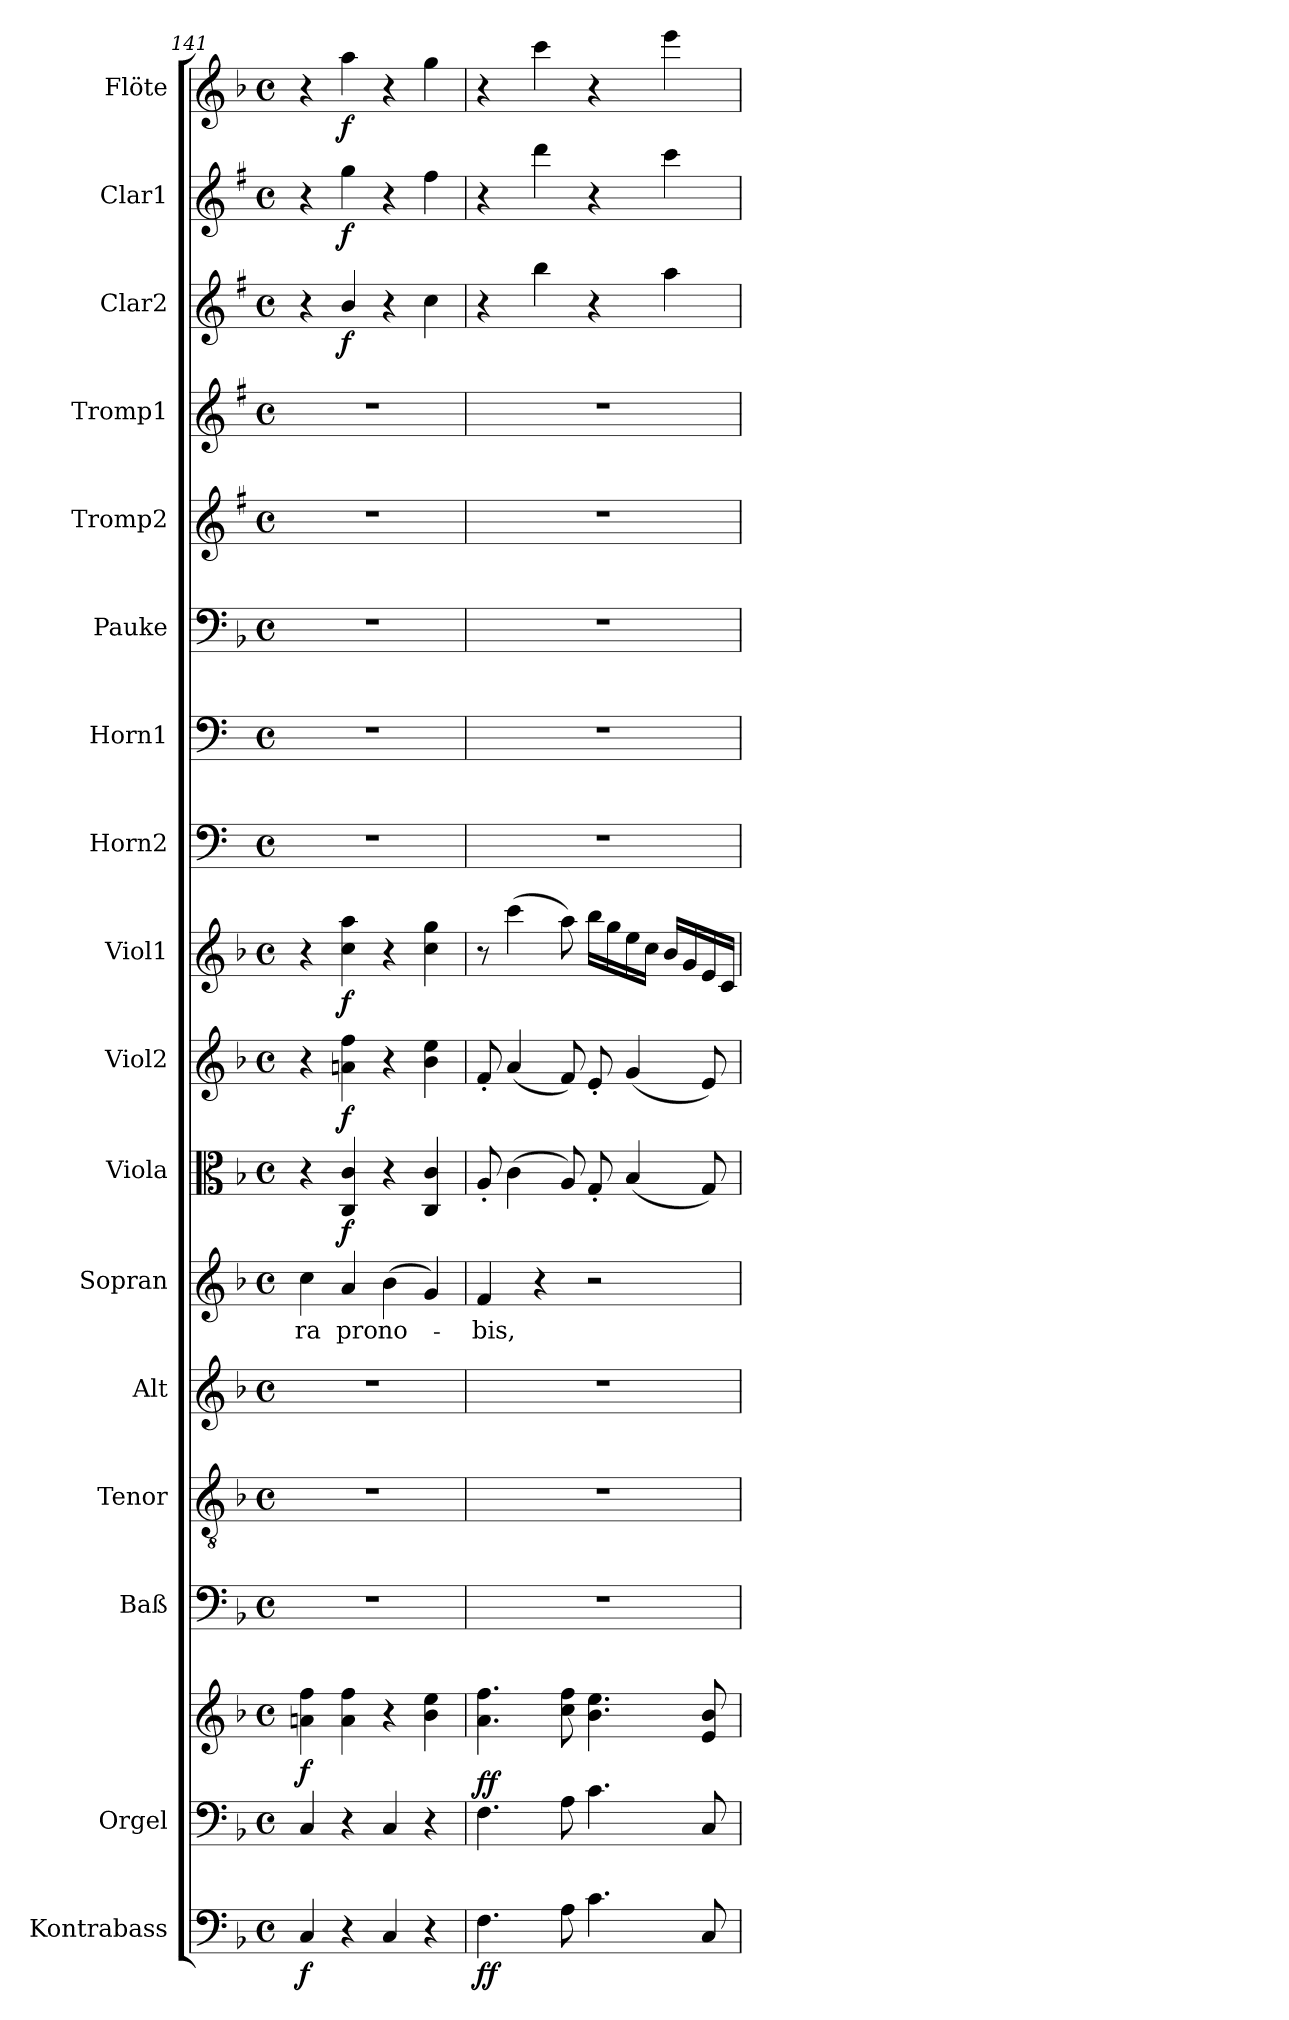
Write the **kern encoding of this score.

**kern	**dynam	**kern	**kern	**dynam	**kern	**kern	**kern	**kern	**text	**kern	**dynam	**kern	**dynam	**kern	**dynam	**kern	**kern	**kern	**kern	**kern	**kern	**dynam	**kern	**dynam	**kern	**dynam
*part17	*part17	*part16	*part16	*part16	*part15	*part14	*part13	*part12	*part12	*part11	*part11	*part10	*part10	*part9	*part9	*part8	*part7	*part6	*part5	*part4	*part3	*part3	*part2	*part2	*part1	*part1
*staff18	*staff18	*staff17	*staff16	*staff16/17	*staff15	*staff14	*staff13	*staff12	*staff12	*staff11	*staff11	*staff10	*staff10	*staff9	*staff9	*staff8	*staff7	*staff6	*staff5	*staff4	*staff3	*staff3	*staff2	*staff2	*staff1	*staff1
*I"Kontrabass	*	*I"Orgel	*	*	*I"Baß	*I"Tenor	*I"Alt	*I"Sopran	*	*I"Viola	*	*I"Viol2	*	*I"Viol1	*	*I"Horn2	*I"Horn1	*I"Pauke	*I"Tromp2	*I"Tromp1	*I"Clar2	*	*I"Clar1	*	*I"Flöte	*
*I'Kb	*	*	*	*	*I'B	*I'T	*I'A	*I'S	*	*I'Vla	*	*I'Vl2	*	*I'Vl1	*	*I'Hr2	*I'Hr1	*I'Pk	*I'Tr2	*I'Tr1	*I'Cl2	*	*I'Cl1	*	*I'Fl	*
*clefF4	*	*clefF4	*clefG2	*	*clefF4	*clefGv2	*clefG2	*clefG2	*	*clefC3	*	*clefG2	*	*clefG2	*	*clefF4	*clefF4	*clefF4	*clefG2	*clefG2	*clefG2	*	*clefG2	*	*clefG2	*
*ITrd7c12	*	*	*	*	*	*	*	*	*	*	*	*	*	*	*	*ITrd4c7	*ITrd4c7	*	*ITrd1c2	*ITrd1c2	*ITrd1c2	*	*ITrd1c2	*	*	*
*k[b-]	*	*k[b-]	*k[b-]	*	*k[b-]	*k[b-]	*k[b-]	*k[b-]	*	*k[b-]	*	*k[b-]	*	*k[b-]	*	*k[b-]	*k[b-]	*k[b-]	*k[b-]	*k[b-]	*k[b-]	*	*k[b-]	*	*k[b-]	*
*F:	*	*F:	*F:	*	*F:	*F:	*F:	*F:	*	*F:	*	*F:	*	*F:	*	*F:	*F:	*F:	*F:	*F:	*F:	*	*F:	*	*F:	*
*M4/4	*	*M4/4	*M4/4	*	*M4/4	*M4/4	*M4/4	*M4/4	*	*M4/4	*	*M4/4	*	*M4/4	*	*M4/4	*M4/4	*M4/4	*M4/4	*M4/4	*M4/4	*	*M4/4	*	*M4/4	*
*met(c)	*	*met(c)	*met(c)	*	*met(c)	*met(c)	*met(c)	*met(c)	*	*met(c)	*	*met(c)	*	*met(c)	*	*met(c)	*met(c)	*met(c)	*met(c)	*met(c)	*met(c)	*	*met(c)	*	*met(c)	*
=141	=141	=141	=141	=141	=141	=141	=141	=141	=141	=141	=141	=141	=141	=141	=141	=141	=141	=141	=141	=141	=141	=141	=141	=141	=141	=141
!	!LO:DY:b	!	!	!LO:DY:a=2	!	!	!	!	!LO:LY:b	!	!	!	!	!	!	!	!	!	!	!	!	!	!	!	!	!
4CC/	f	4C/	4an\ 4ff\	f	1r	1r	1r	4cc\	-ra	4r	.	4r	.	4r	.	1r	1r	1r	1r	1r	4r	.	4r	.	4r	.
!	!	!	!	!	!	!	!	!	!LO:LY:b	!	!LO:DY:b	!	!LO:DY:b	!	!LO:DY:b	!	!	!	!	!	!	!LO:DY:b	!	!LO:DY:b	!	!LO:DY:b
4r	.	4r	4a\ 4ff\	.	.	.	.	4a/	pro	4C/ 4c/	f	4an\ 4ff\	f	4cc\ 4aa\	f	.	.	.	.	.	4a/	f	4ff\	f	4aa\	f
!	!	!	!	!	!	!	!	!	!LO:LY:b	!	!	!	!	!	!	!	!	!	!	!	!	!	!	!	!	!
4CC/	.	4C/	4r	.	.	.	.	(>4b-\	no-	4r	.	4r	.	4r	.	.	.	.	.	.	4r	.	4r	.	4r	.
4r	.	4r	4b-\ 4ee\	.	.	.	.	4g/)	.	4C/ 4c/	.	4b-\ 4ee\	.	4cc\ 4gg\	.	.	.	.	.	.	4b-\	.	4ee\	.	4gg\	.
=142	=142	=142	=142	=142	=142	=142	=142	=142	=142	=142	=142	=142	=142	=142	=142	=142	=142	=142	=142	=142	=142	=142	=142	=142	=142	=142
!	!LO:DY:b	!	!	!LO:DY:a=2	!	!	!	!	!LO:LY:b	!	!	!	!	!	!	!	!	!	!	!	!	!	!	!	!	!
4.FF\	ff	4.F\	4.a\ 4.ff\	ff	1r	1r	1r	4f/	-bis,	8A'</	.	8f'</	.	8r	.	1r	1r	1r	1r	1r	4r	.	4r	.	4r	.
.	.	.	.	.	.	.	.	.	.	(>4c\	.	(<4a/	.	(>4ccc\	.	.	.	.	.	.	.	.	.	.	.	.
.	.	.	.	.	.	.	.	4r	.	.	.	.	.	.	.	.	.	.	.	.	4aa\	.	4ccc\	.	4ccc\	.
8AA\	.	8A\	8cc\ 8ff\	.	.	.	.	.	.	8A/)	.	8f/)	.	8aa\)	.	.	.	.	.	.	.	.	.	.	.	.
4.C\	.	4.c\	4.b-\ 4.ee\	.	.	.	.	2r	.	8G'</	.	8e'</	.	16bb-\LL	.	.	.	.	.	.	4r	.	4r	.	4r	.
.	.	.	.	.	.	.	.	.	.	.	.	.	.	16gg\	.	.	.	.	.	.	.	.	.	.	.	.
.	.	.	.	.	.	.	.	.	.	(<4B-/	.	(<4g/	.	16ee\	.	.	.	.	.	.	.	.	.	.	.	.
.	.	.	.	.	.	.	.	.	.	.	.	.	.	16cc\JJ	.	.	.	.	.	.	.	.	.	.	.	.
.	.	.	.	.	.	.	.	.	.	.	.	.	.	16b-/LL	.	.	.	.	.	.	4gg\	.	4bb-\	.	4eee\	.
.	.	.	.	.	.	.	.	.	.	.	.	.	.	16g/	.	.	.	.	.	.	.	.	.	.	.	.
8CC/	.	8C/	8e/ 8b-/	.	.	.	.	.	.	8G/)	.	8e/)	.	16e/	.	.	.	.	.	.	.	.	.	.	.	.
.	.	.	.	.	.	.	.	.	.	.	.	.	.	16c/JJ	.	.	.	.	.	.	.	.	.	.	.	.
=	=	=	=	=	=	=	=	=	=	=	=	=	=	=	=	=	=	=	=	=	=	=	=	=	=	=
*-	*-	*-	*-	*-	*-	*-	*-	*-	*-	*-	*-	*-	*-	*-	*-	*-	*-	*-	*-	*-	*-	*-	*-	*-	*-	*-
